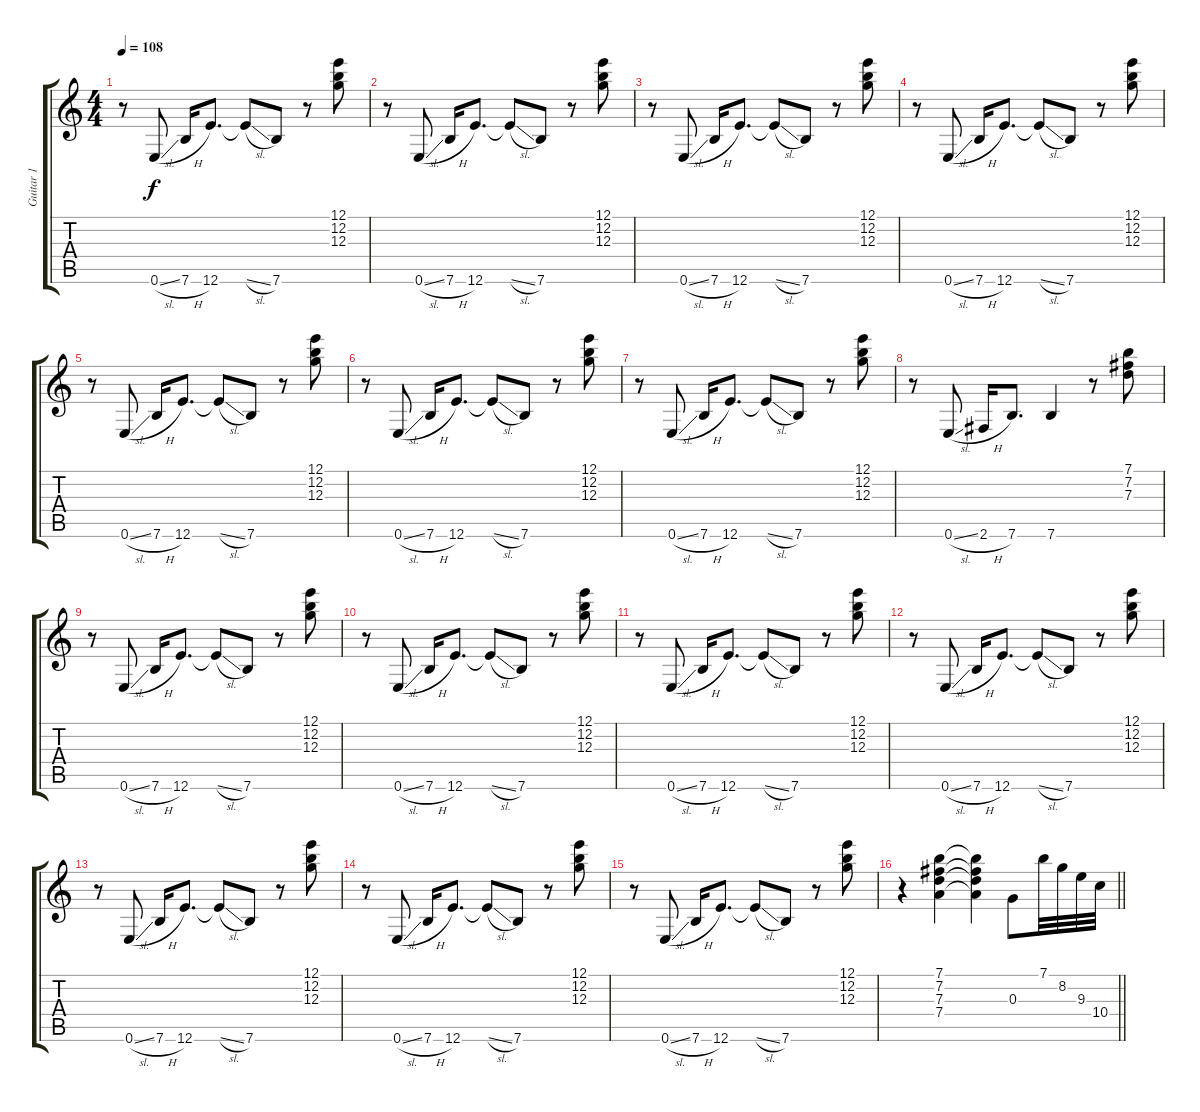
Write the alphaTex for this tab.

\track ("Guitar 1" "Guitar 1") {instrument acousticguitarsteel}
\staff {score tabs}
\tuning (E4 B3 G3 D3 A2 E2) {hide}
\ts (4 4)
\tempo 108
\clef g2
\ks c
r.8{dy f} 0.6{sl}.8 7.6{h}.16 12.6.8{d} 12.6{sl t}.8 7.6.8 r.8 (12.1 12.2 12.3).8 |
r.8 0.6{sl}.8 7.6{h}.16 12.6.8{d} 12.6{sl t}.8 7.6.8 r.8 (12.1 12.2 12.3).8 |
r.8 0.6{sl}.8 7.6{h}.16 12.6.8{d} 12.6{sl t}.8 7.6.8 r.8 (12.1 12.2 12.3).8 |
r.8 0.6{sl}.8 7.6{h}.16 12.6.8{d} 12.6{sl t}.8 7.6.8 r.8 (12.1 12.2 12.3).8 |
r.8 0.6{sl}.8 7.6{h}.16 12.6.8{d} 12.6{sl t}.8 7.6.8 r.8 (12.1 12.2 12.3).8 |
r.8 0.6{sl}.8 7.6{h}.16 12.6.8{d} 12.6{sl t}.8 7.6.8 r.8 (12.1 12.2 12.3).8 |
r.8 0.6{sl}.8 7.6{h}.16 12.6.8{d} 12.6{sl t}.8 7.6.8 r.8 (12.1 12.2 12.3).8 |
r.8 0.6{sl}.8 2.6{h}.16 7.6.8{d} 7.6.4 r.8 (7.1 7.2 7.3).8 |
r.8 0.6{sl}.8 7.6{h}.16 12.6.8{d} 12.6{sl t}.8 7.6.8 r.8 (12.1 12.2 12.3).8 |
r.8 0.6{sl}.8 7.6{h}.16 12.6.8{d} 12.6{sl t}.8 7.6.8 r.8 (12.1 12.2 12.3).8 |
r.8 0.6{sl}.8 7.6{h}.16 12.6.8{d} 12.6{sl t}.8 7.6.8 r.8 (12.1 12.2 12.3).8 |
r.8 0.6{sl}.8 7.6{h}.16 12.6.8{d} 12.6{sl t}.8 7.6.8 r.8 (12.1 12.2 12.3).8 |
r.8 0.6{sl}.8 7.6{h}.16 12.6.8{d} 12.6{sl t}.8 7.6.8 r.8 (12.1 12.2 12.3).8 |
r.8 0.6{sl}.8 7.6{h}.16 12.6.8{d} 12.6{sl t}.8 7.6.8 r.8 (12.1 12.2 12.3).8 |
r.8 0.6{sl}.8 7.6{h}.16 12.6.8{d} 12.6{sl t}.8 7.6.8 r.8 (12.1 12.2 12.3).8 |
\barLineRight lightlight
r.4 (7.1 7.2 7.3 7.4).4 (7.1{t} 7.2{t} 7.3{t} 7.4{t}).4 0.3.8 7.1.32 8.2.32 9.3.32 10.4.32
